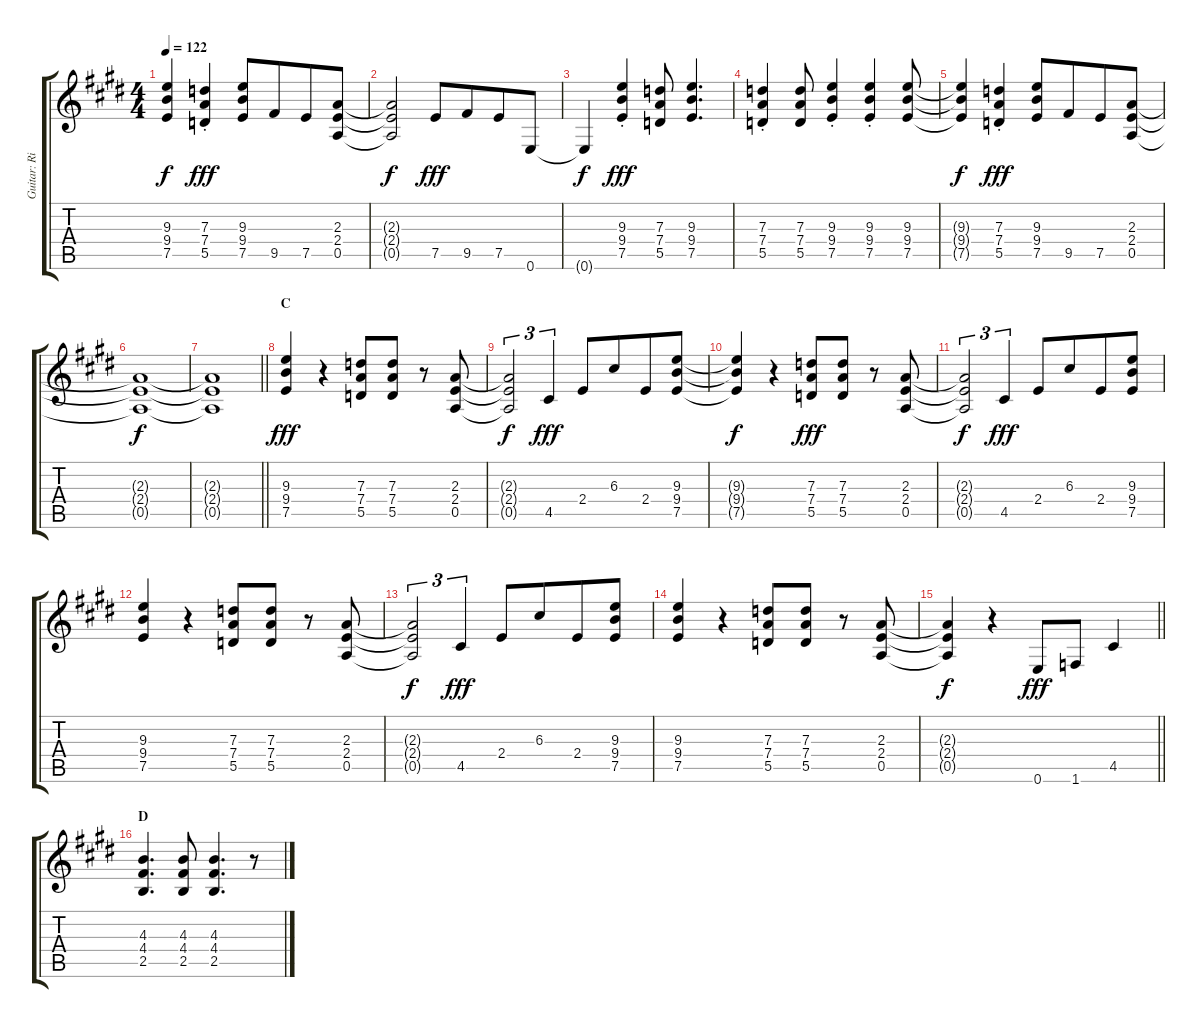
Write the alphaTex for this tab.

\track ("Guitar: Rik" "Guitar: Ri") {instrument distortionguitar}
\staff {score tabs}
\tuning (E4 B3 G3 D3 A2 E2) {hide}
\ts (4 4)
\tempo 122
\clef g2
\ks e
(9.3{t} 9.4{t} 7.5{t}).4{dy f} (7.3{st} 7.4{st} 5.5{st}).4{dy fff} (9.3 9.4 7.5).8 9.5.8{beam merge} 7.5.8 (2.3 2.4 0.5).8 |
(2.3{t} 2.4{t} 0.5{t}).2{dy f} 7.5.8{dy fff} 9.5.8{beam merge} 7.5.8 0.6.8 |
0.6{t}.4{dy f} (9.3{st} 9.4{st} 7.5{st}).4{dy fff} (7.3 7.4 5.5).8 (9.3 9.4 7.5).4{d} |
(7.3{st} 7.4{st} 5.5{st}).4 (7.3 7.4 5.5).8 (9.3{st} 9.4{st} 7.5{st}).4 (9.3{st} 9.4{st} 7.5{st}).4 (9.3 9.4 7.5).8 |
(9.3{t} 9.4{t} 7.5{t}).4{dy f} (7.3{st} 7.4{st} 5.5{st}).4{dy fff} (9.3 9.4 7.5).8 9.5.8{beam merge} 7.5.8 (2.3 2.4 0.5).8 |
(2.3{t} 2.4{t} 0.5{t}).1{dy f} |
\barLineRight lightlight
(2.3{t} 2.4{t} 0.5{t}).1 |
\section ("" "C")
(9.3 9.4 7.5).4{dy fff} r.4 (7.3 7.4 5.5).8 (7.3 7.4 5.5).8 r.8 (2.3 2.4 0.5).8 |
(2.3{t} 2.4{t} 0.5{t}).2{tu (3 2) dy f} 4.5.4{tu (3 2) dy fff beam merge} 2.4.8 6.3.8{beam merge} 2.4.8 (9.3 9.4 7.5).8 |
(9.3{t} 9.4{t} 7.5{t}).4{dy f} r.4 (7.3 7.4 5.5).8{dy fff} (7.3 7.4 5.5).8 r.8 (2.3 2.4 0.5).8 |
(2.3{t} 2.4{t} 0.5{t}).2{tu (3 2) dy f} 4.5.4{tu (3 2) dy fff beam merge} 2.4.8 6.3.8{beam merge} 2.4.8 (9.3 9.4 7.5).8 |
(9.3 9.4 7.5).4 r.4 (7.3 7.4 5.5).8 (7.3 7.4 5.5).8 r.8 (2.3 2.4 0.5).8 |
(2.3{t} 2.4{t} 0.5{t}).2{tu (3 2) dy f} 4.5.4{tu (3 2) dy fff beam merge} 2.4.8 6.3.8{beam merge} 2.4.8 (9.3 9.4 7.5).8 |
(9.3 9.4 7.5).4 r.4 (7.3 7.4 5.5).8 (7.3 7.4 5.5).8 r.8 (2.3 2.4 0.5).8 |
\barLineRight lightlight
(2.3{t} 2.4{t} 0.5{t}).4{dy f} r.4{beam merge} 0.6.8{dy fff} 1.6.8{beam merge} 4.5.4 |
\section ("" "D")
(4.3 4.4 2.5).4{d} (4.3 4.4 2.5).8 (4.3 4.4 2.5).4{d} r.8
